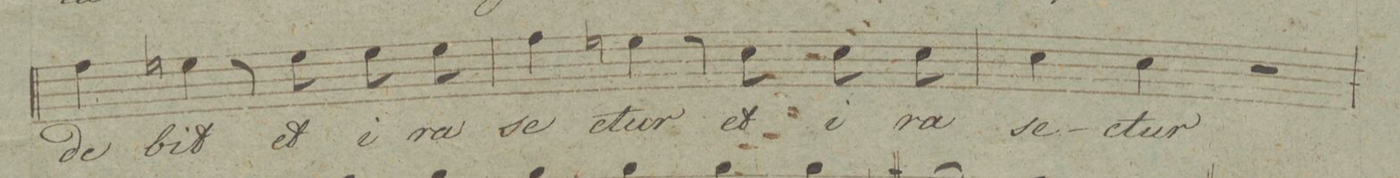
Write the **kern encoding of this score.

**kern	**text	**dynam
*I"Baſso.	*	*
*clefF4	*	*
*k[f#c#g#d#]	*	*
*met(c|)	*	*
*M2/2	*	*
4A\	-de-	.
4Gn\	-bit	.
8r	.	.
8G\	et	.
8G\	i-	.
8G\	-ra-	.
=76	=76	=76
4A\	-se-	.
4Gn\	-ctur	.
8r	.	.
8E\	et	.
8E\	i-	.
8E\	-ra-	.
=77	=77	=77
4E\	-se-	.
4E\	-ctur	.
2r	.	.
=78	=78	=78
*-	*-	*-
